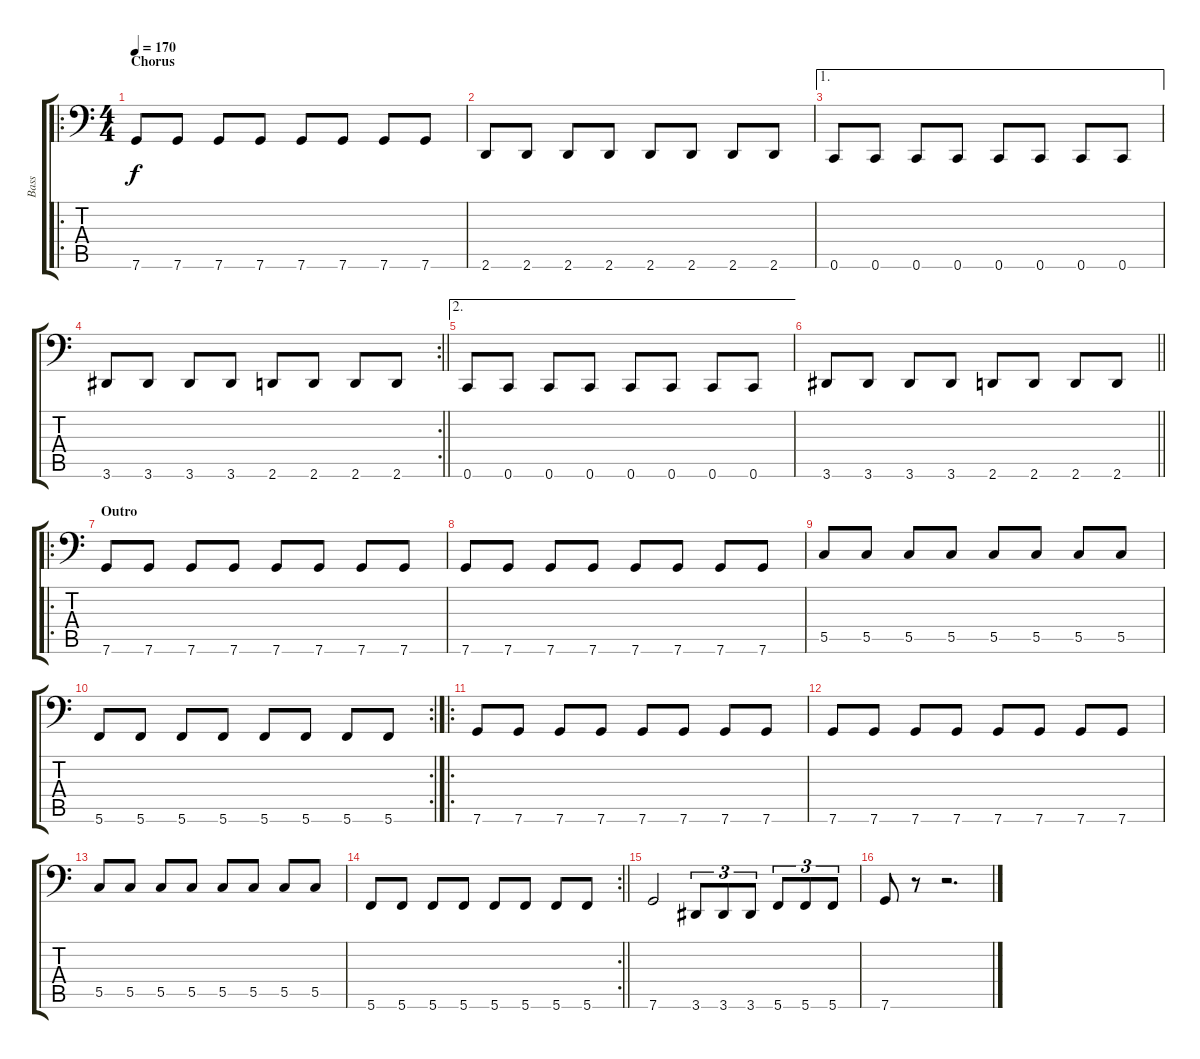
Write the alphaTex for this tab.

\track ("Bass" "Bass") {instrument electricbasspick}
\staff {score tabs}
\tuning (D3 A2 F2 C2 G1 C1) {hide}
\ro
\ts (4 4)
\section ("" "Chorus")
\tempo 170
\clef f4
\ks c
7.6.8{dy f} 7.6.8 7.6.8 7.6.8 7.6.8 7.6.8 7.6.8 7.6.8 |
2.6.8 2.6.8 2.6.8 2.6.8 2.6.8 2.6.8 2.6.8 2.6.8 |
\ae 1
0.6.8 0.6.8 0.6.8 0.6.8 0.6.8 0.6.8 0.6.8 0.6.8 |
\rc 2
\barLineRight lightlight
3.6.8 3.6.8 3.6.8 3.6.8 2.6.8 2.6.8 2.6.8 2.6.8 |
\ae 2
0.6.8 0.6.8 0.6.8 0.6.8 0.6.8 0.6.8 0.6.8 0.6.8 |
\barLineRight lightlight
3.6.8 3.6.8 3.6.8 3.6.8 2.6.8 2.6.8 2.6.8 2.6.8 |
\ro
\section ("" "Outro")
7.6.8 7.6.8 7.6.8 7.6.8 7.6.8 7.6.8 7.6.8 7.6.8 |
7.6.8 7.6.8 7.6.8 7.6.8 7.6.8 7.6.8 7.6.8 7.6.8 |
5.5.8 5.5.8 5.5.8 5.5.8 5.5.8 5.5.8 5.5.8 5.5.8 |
\rc 2
5.6.8 5.6.8 5.6.8 5.6.8 5.6.8 5.6.8 5.6.8 5.6.8 |
\ro
7.6.8 7.6.8 7.6.8 7.6.8 7.6.8 7.6.8 7.6.8 7.6.8 |
7.6.8 7.6.8 7.6.8 7.6.8 7.6.8 7.6.8 7.6.8 7.6.8 |
5.5.8 5.5.8 5.5.8 5.5.8 5.5.8 5.5.8 5.5.8 5.5.8 |
\rc 2
\barLineRight lightlight
5.6.8 5.6.8 5.6.8 5.6.8 5.6.8 5.6.8 5.6.8 5.6.8 |
7.6.2 3.6.8{tu (3 2)} 3.6.8{tu (3 2)} 3.6.8{tu (3 2)} 5.6.8{tu (3 2)} 5.6.8{tu (3 2)} 5.6.8{tu (3 2)} |
7.6.8 r.8 r.2{d}
